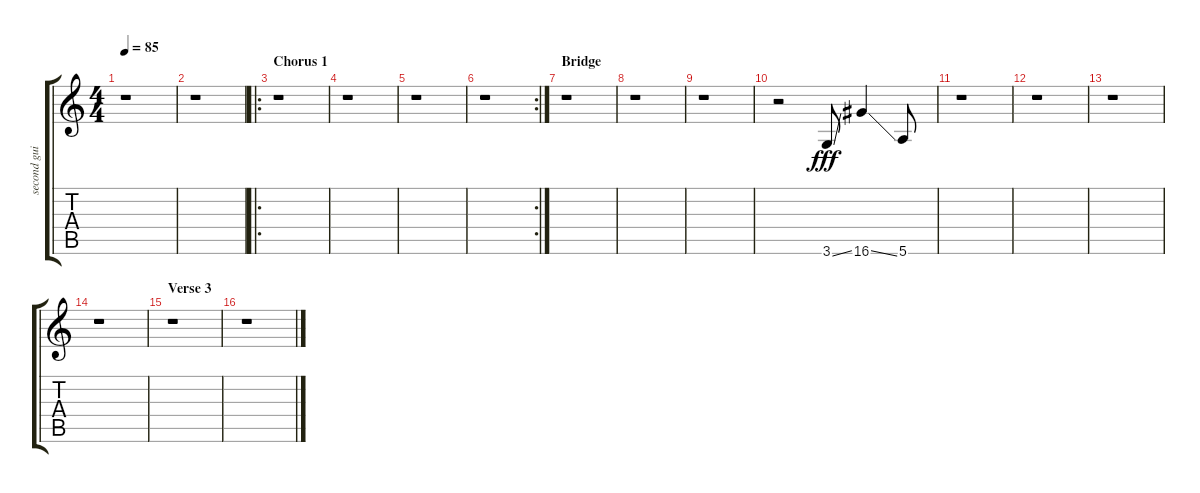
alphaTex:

\track ("second guitar" "second gui") {instrument overdrivenguitar}
\staff {score tabs}
\tuning (E4 B3 G3 D3 A2 E2) {hide}
\ts (4 4)
\tempo 85
\clef g2
\ks c
r.1{dy fff} |
r.1 |
\ro
\section ("" "Chorus 1")
r.1 |
r.1 |
r.1 |
\rc 2
r.1 |
\section ("" "Bridge")
r.1 |
r.1 |
r.1 |
r.2 3.6{ss}.8 16.6{ss}.4 5.6.8 |
r.1 |
r.1 |
r.1 |
r.1 |
\section ("" "Verse 3")
r.1 |
r.1
